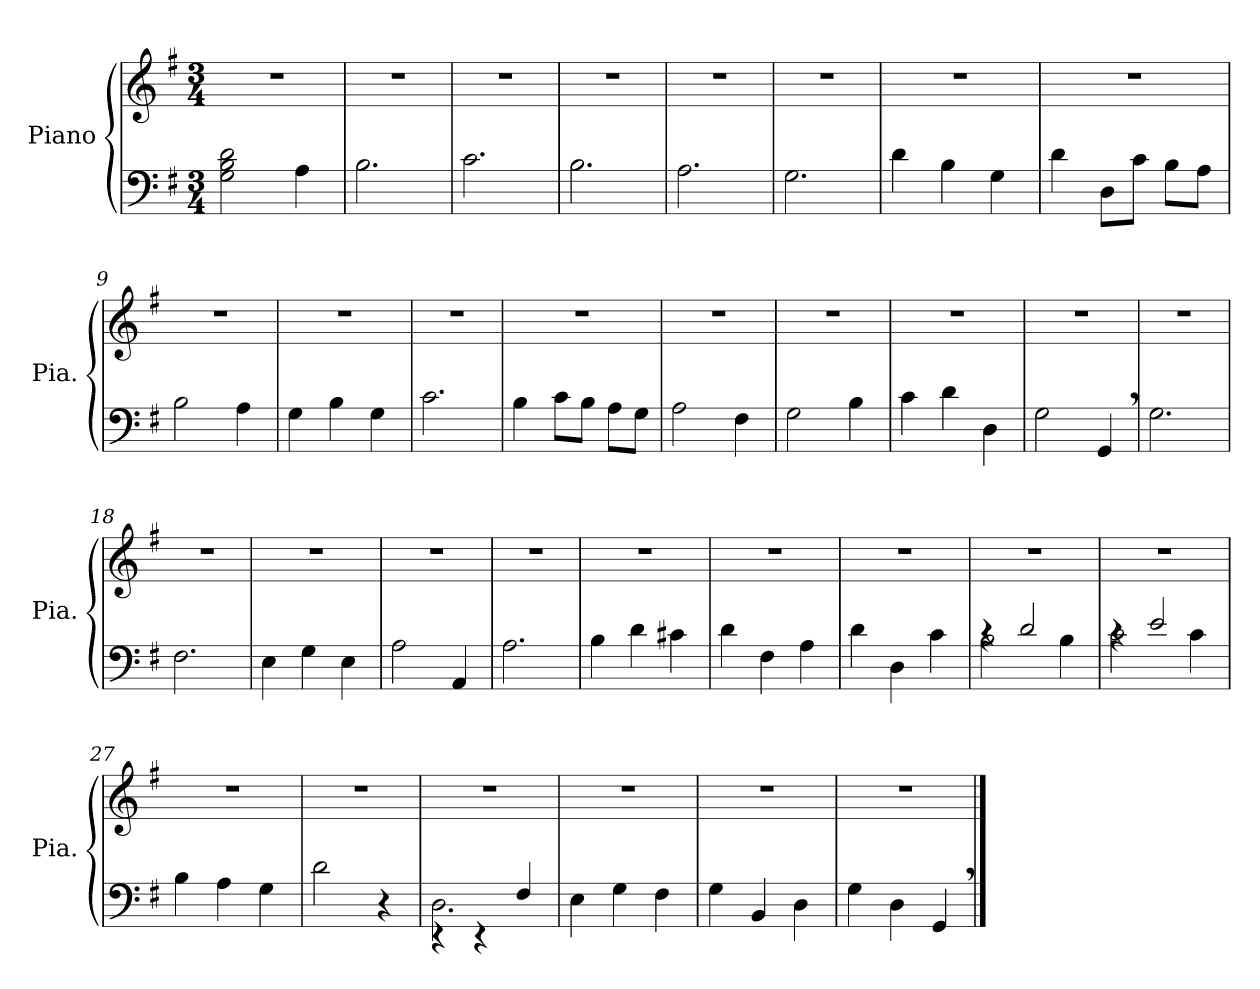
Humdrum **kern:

**kern	**kern
*part1	*part1
*staff2	*staff1
*I"Piano	*
*I'Pia.	*
*clefF4	*clefG2
*k[f#]	*k[f#]
*M3/4	*M3/4
=1	=1
2G\ 2B\ 2d\	2.r
4A\	.
=2	=2
2.B\	2.r
=3	=3
2.c\	2.r
=4	=4
2.B\	2.r
=5	=5
2.A\	2.r
=6	=6
2.G\	2.r
!!LO:LB:g=z
=7	=7
4d\	2.r
4B\	.
4G\	.
=8	=8
4d\	2.r
8D\L	.
8c\J	.
8B\L	.
8A\J	.
=9	=9
2B\	2.r
4A\	.
=10	=10
4G\	2.r
4B\	.
4G\	.
=11	=11
2.c\	2.r
=12	=12
4B\	2.r
8c\L	.
8B\J	.
8A\L	.
8G\J	.
!!LO:LB:g=z
=13	=13
2A<\	2.r
4F#\	.
=14	=14
2G\	2.r
4B\	.
=15	=15
4c<\	2.r
4d<\	.
4D\	.
=16	=16
2G\	2.r
4GG,/	.
=17	=17
2.G<\	2.r
=18	=18
2.F#\	2.r
!!LO:LB:g=z
=19	=19
4E\	2.r
4G\	.
4E\	.
=20	=20
2A\	2.r
4AA/	.
=21	=21
2.A\	2.r
=22	=22
4B<\	2.r
4d\	.
4c#X\	.
=23	=23
4d\	2.r
4F#<\	.
4A\	.
=24	=24
4d\	2.r
4D\	.
4c\	.
=25	=25
*^	*
2B<\	4rc	2.r
.	2d/	.
4B\	.	.
!!LO:LB:g=z
=26	=26	=26
2c\	4rc	2.r
.	2e/	.
4c\	.	.
*v	*v	*
=27	=27
4B\	2.r
4A\	.
4G\	.
=28	=28
2d\	2.r
4r	.
=29	=29
*^	*
2.D<\	4r	2.r
.	4r	.
.	4F#/	.
*v	*v	*
=30	=30
4E\	2.r
4G\	.
4F#\	.
=31	=31
4G\	2.r
4BB/	.
4D\	.
=32	=32
4G\	2.r
4D\	.
4GG,/	.
==	==
*-	*-
